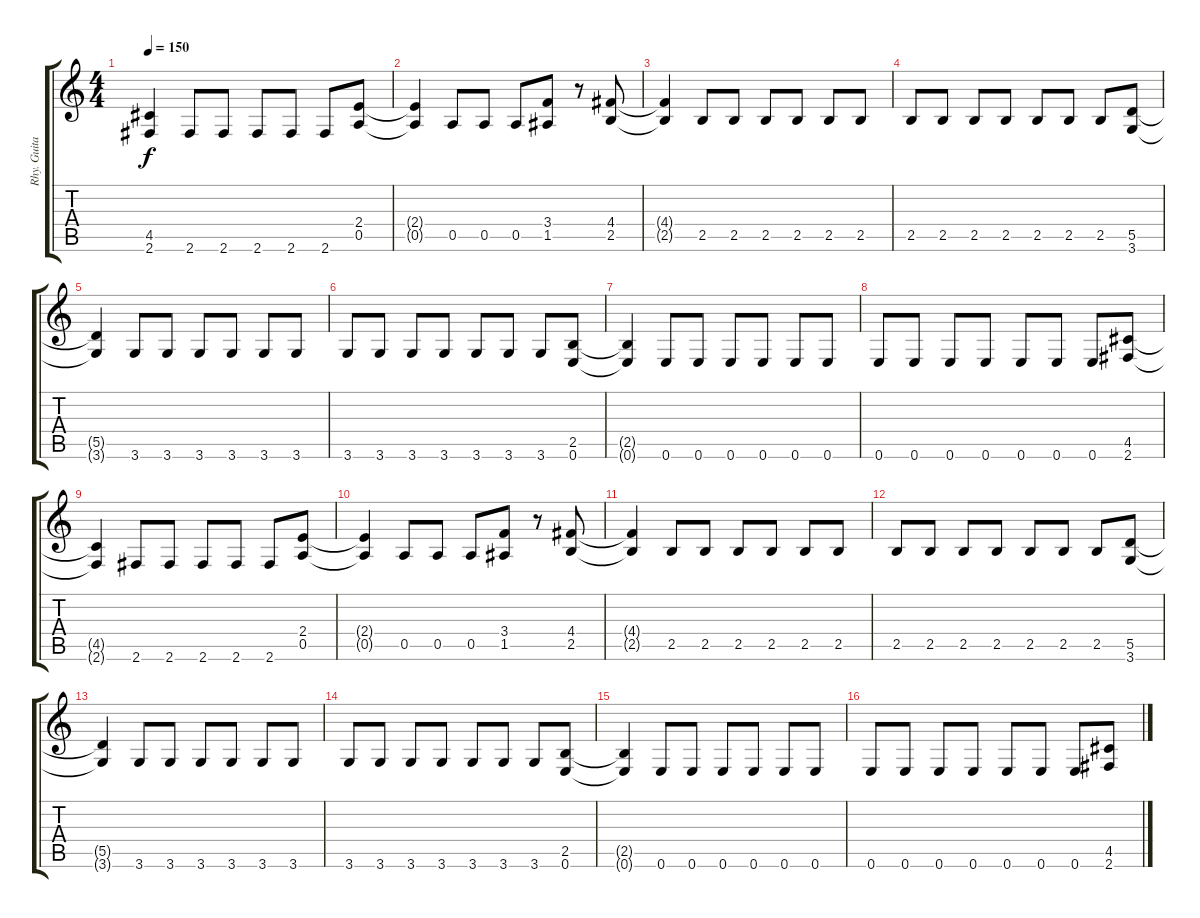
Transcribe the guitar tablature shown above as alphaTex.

\track ("Rhy. Guitar 2" "Rhy. Guita") {instrument acousticguitarsteel}
\staff {score tabs}
\tuning (E4 B3 G3 D3 A2 E2) {hide}
\ts (4 4)
\tempo 150
\clef g2
\ks c
(4.5{t} 2.6{t}).4{dy f} 2.6.8 2.6.8 2.6.8 2.6.8 2.6.8 (2.4 0.5).8 |
(2.4{t} 0.5{t}).4 0.5.8 0.5.8 0.5.8 (3.4 1.5).8 r.8 (4.4 2.5).8 |
(4.4{t} 2.5{t}).4 2.5.8 2.5.8 2.5.8 2.5.8 2.5.8 2.5.8 |
2.5.8 2.5.8 2.5.8 2.5.8 2.5.8 2.5.8 2.5.8 (5.5 3.6).8 |
(5.5{t} 3.6{t}).4 3.6.8 3.6.8 3.6.8 3.6.8 3.6.8 3.6.8 |
3.6.8 3.6.8 3.6.8 3.6.8 3.6.8 3.6.8 3.6.8 (2.5 0.6).8 |
(2.5{t} 0.6{t}).4 0.6.8 0.6.8 0.6.8 0.6.8 0.6.8 0.6.8 |
0.6.8 0.6.8 0.6.8 0.6.8 0.6.8 0.6.8 0.6.8 (4.5 2.6).8 |
(4.5{t} 2.6{t}).4 2.6.8 2.6.8 2.6.8 2.6.8 2.6.8 (2.4 0.5).8 |
(2.4{t} 0.5{t}).4 0.5.8 0.5.8 0.5.8 (3.4 1.5).8 r.8 (4.4 2.5).8 |
(4.4{t} 2.5{t}).4 2.5.8 2.5.8 2.5.8 2.5.8 2.5.8 2.5.8 |
2.5.8 2.5.8 2.5.8 2.5.8 2.5.8 2.5.8 2.5.8 (5.5 3.6).8 |
(5.5{t} 3.6{t}).4 3.6.8 3.6.8 3.6.8 3.6.8 3.6.8 3.6.8 |
3.6.8 3.6.8 3.6.8 3.6.8 3.6.8 3.6.8 3.6.8 (2.5 0.6).8 |
(2.5{t} 0.6{t}).4 0.6.8 0.6.8 0.6.8 0.6.8 0.6.8 0.6.8 |
0.6.8 0.6.8 0.6.8 0.6.8 0.6.8 0.6.8 0.6.8 (4.5 2.6).8
